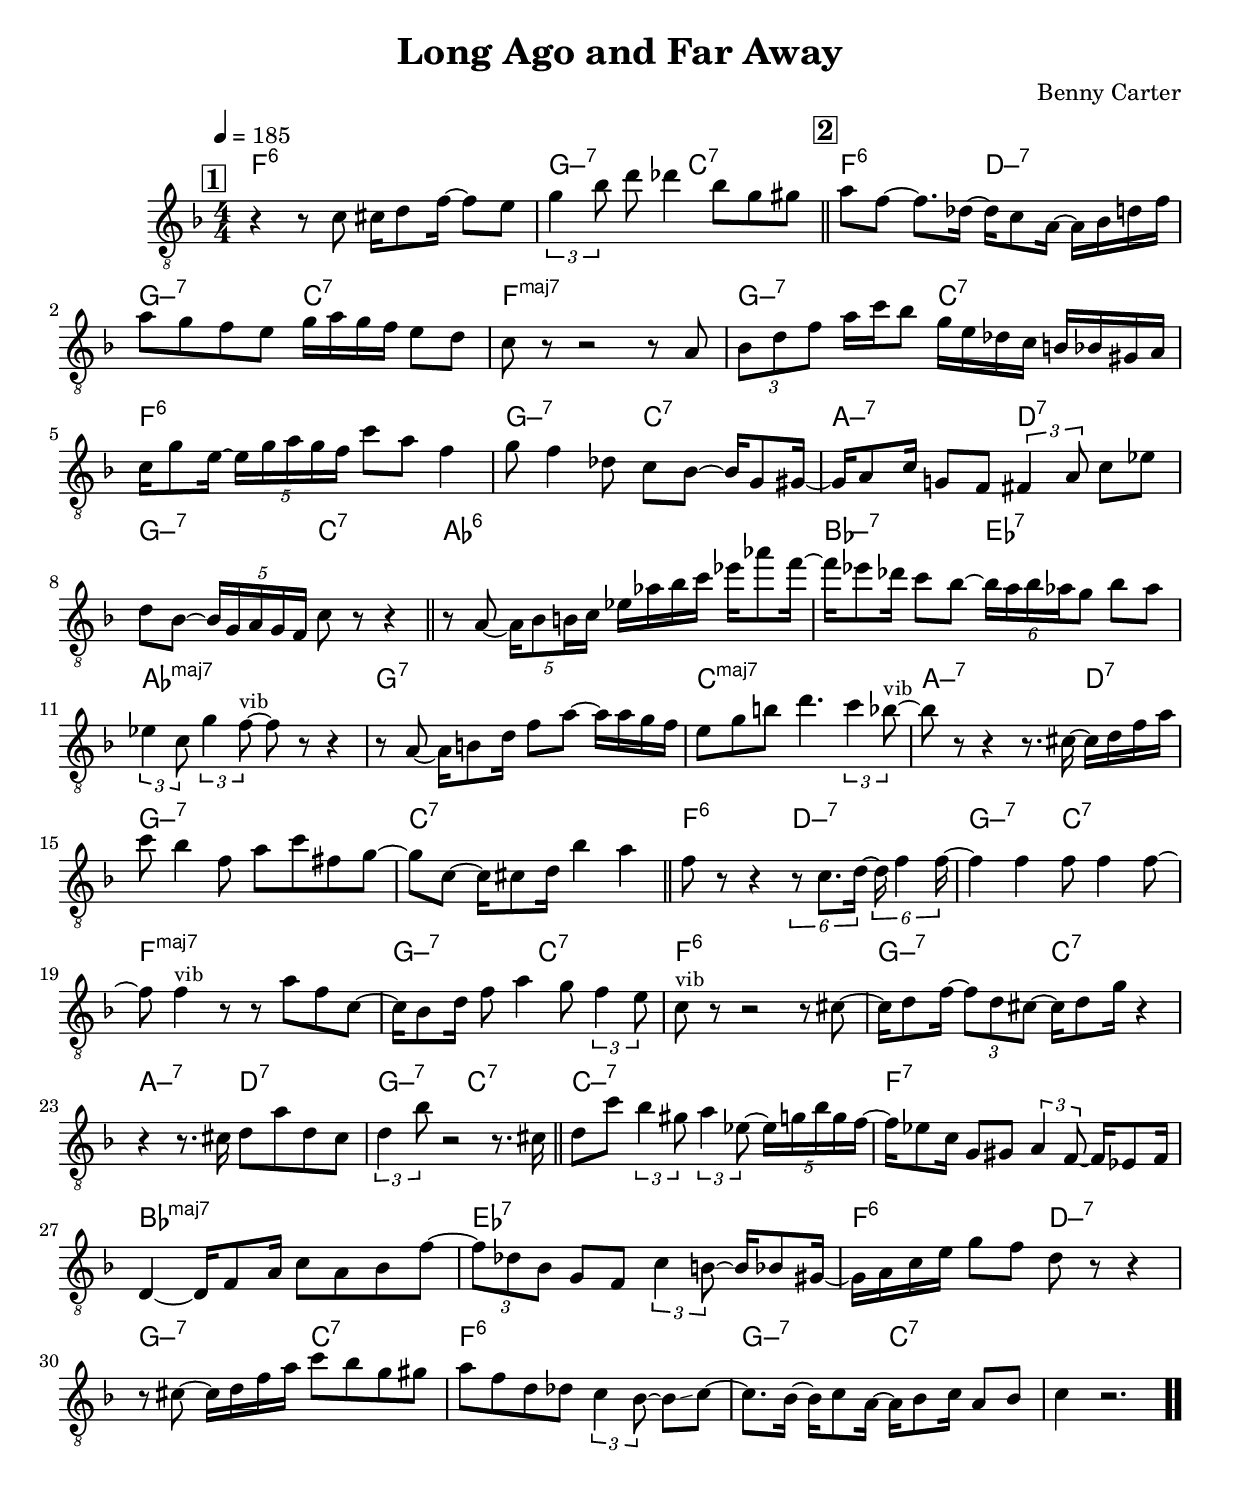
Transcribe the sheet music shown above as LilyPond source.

\version "2.13.2"

#(ly:set-option 'point-and-click #f)

\header {
  title = "Long Ago and Far Away"
  composer = "Benny Carter"
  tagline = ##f
}
global =
{
    \override Staff.TimeSignature #'style = #'()
    \time 4/4
    \clef "treble_8"
    \key f \major
    \override Rest #'direction = #'0
    \override MultiMeasureRest #'staff-position = #0
}
\score
{
<<
    \transpose c' c'

    \new ChordNames { \chords {
      \set majorSevenSymbol = \markup { "maj7" }
      \set minorChordModifier = \markup { \char ##x2013 }
      | f1:6 | g2:min7 c2:7 
      | f2:6 d2:min7 | g2:min7 c2:7 | f1:maj | g2:min7 c2:7 | f1:6 | g2:min7 c2:7 | a2:min7 d2:7 | g2:min7 c2:7 
      | aes1:6 | bes2:min7 es2:7 | aes1:maj | g1:7 | c1:maj | a2.:min7 d4:7 | g1:min7 | c1:7 
      | f2:6 d2:min7 | g2:min7 c2:7 | f1:maj | g2:min7 c2:7 | f1:6 | g2:min7 c2:7 | a2:min7 d2:7 | g2:min7 c2:7 
      | c1:min7 | f1:7 | bes1:maj | es1:7 | f2:6 d2:min7 | g2:min7 c2:7 | f1:6 | g2:min7 c2:7|
      }
      }

    \new Staff
    <<
    \transpose c' c'

    {
      \global
  		%\override Score.MetronomeMark #'transparent = ##t
  		%\override Score.MetronomeMark #'stencil = ##f
  		
  		\override HorizontalBracket #'direction = #UP
  		\override HorizontalBracket #'bracket-flare = #'(0 . 0)
  		
  		\override TextSpanner #'dash-fraction = #1.0
  		\override TextSpanner #'bound-details #'left #'text = \markup{ \concat{\draw-line #'(0 . -1.0) \draw-line #'(1.0 . 0) }}
  		\override TextSpanner #'bound-details #'right #'text = \markup{ \concat{ \draw-line #'(1.0 . 0) \draw-line #'(0 . -1.0) }}
          \set Score.markFormatter = #format-mark-box-numbers


      \tempo 4 = 185
      \set Score.currentBarNumber = #-1
     
      \bar "||" \mark \default r4 r8 c'8 cis'16 d'8 f'16~ f'8 e'8 
      | \tuplet 3/2 {g'4 bes'8} d''8 des''4 bes'8 g'8 gis'8 
      \bar "||" \mark \default a'8 f'8~ f'8. des'16~ des'16 c'8 a16~ a16 bes16 d'16 f'16 
      | a'8 g'8 f'8 e'8 g'16 a'16 g'16 f'16 e'8 d'8 
      | c'8 r8 r2 r8 a8 
      | \tuplet 3/2 {bes8 d'8 f'8} a'16 c''16 bes'8 g'16 e'16 des'16 c'16 b16 bes16 gis16 a16 
      | c'16 g'8 e'16~ \tuplet 5/4 {e'16 g'16 a'16 g'16 f'16} c''8 a'8 f'4 
      | g'8 f'4 des'8 c'8 bes8~ bes16 g8 gis16~ 
      | gis16 a8 c'16 g8 f8 \tuplet 3/2 {fis4 a8} c'8 es'8 
      | d'8 bes8~ \tuplet 5/4 {bes16 g16 a16 g16 f16} c'8 r8 r4 
      \bar "||" r8 a8~ \tuplet 5/4 {a16 bes8 b16 c'16} es'16 aes'16 bes'16 c''16 es''16 aes''8 f''16~ 
      | f''16 es''8 des''16 c''8 bes'8~ \tuplet 6/4 {bes'16 a'16 bes'16 aes'16 g'8} bes'8 aes'8 
      | \tuplet 3/2 {es'4 c'8} \tuplet 3/2 {g'4 f'8~^\markup{\left-align \small vib}} f'8 r8 r4 
      | r8 a8~ a16 b8 d'16 f'8 a'8~ a'16 a'16 g'16 f'16 
      | e'8 g'8 b'8 d''4. \tuplet 3/2 {c''4 bes'8~^\markup{\left-align \small vib}} 
      | bes'8 r8 r4 r8. cis'16~ cis'16 d'16 f'16 a'16 
      | c''8 bes'4 f'8 a'8 c''8 fis'8 g'8~ 
      | g'8 c'8~ c'16 cis'8 d'16 bes'4 a'4 
      \bar "||" f'8 r8 r4 \tuplet 6/4 {r8 c'8. d'16~} \tuplet 6/4 {d'16 f'4 f'16~} 
      | f'4\glissando  f'4 f'8 f'4 f'8~ 
      | f'8 f'4^\markup{\left-align \small vib} r8 r8 a'8 f'8 c'8~ 
      | c'16 bes8 d'16 f'8 a'4 g'8 \tuplet 3/2 {f'4 e'8} 
      | c'8^\markup{\left-align \small vib} r8 r2 r8 cis'8~ 
      | cis'16 d'8 f'16~ \tuplet 3/2 {f'8 d'8 cis'8~} cis'16 d'8 g'16 r4 
      | r4 r8. cis'16 d'8 a'8 d'8 cis'8 
      | \tuplet 3/2 {d'4 bes'8} r2 r8. cis'16 
      \bar "||" d'8 c''8 \tuplet 3/2 {bes'4 gis'8} \tuplet 3/2 {a'4 es'8~} \tuplet 5/4 {es'16 g'16 bes'16 g'16 f'16~} 
      | f'16 es'8 c'16 g8 gis8 \tuplet 3/2 {a4 f8~} f16 es8 f16 
      | d4~ d16 f8 a16 c'8 a8 bes8 f'8~ 
      | \tuplet 3/2 {f'8 des'8 bes8} g8 f8 \tuplet 3/2 {c'4 b8~} b16 bes8 gis16~ 
      | gis16 a16 c'16 e'16 g'8 f'8 d'8 r8 r4 
      | r8 cis'8~ cis'16 d'16 f'16 a'16 c''8 bes'8 g'8 gis'8 
      | a'8 f'8 d'8 des'8 \tuplet 3/2 {c'4 bes8~} bes8\glissando  c'8~ 
      | c'8. bes16~ bes16 c'8 a16~ a16 bes8 c'16 a8 bes8 
      | c'4 r2.\bar  ".."
    }
    >>
>>    
}
